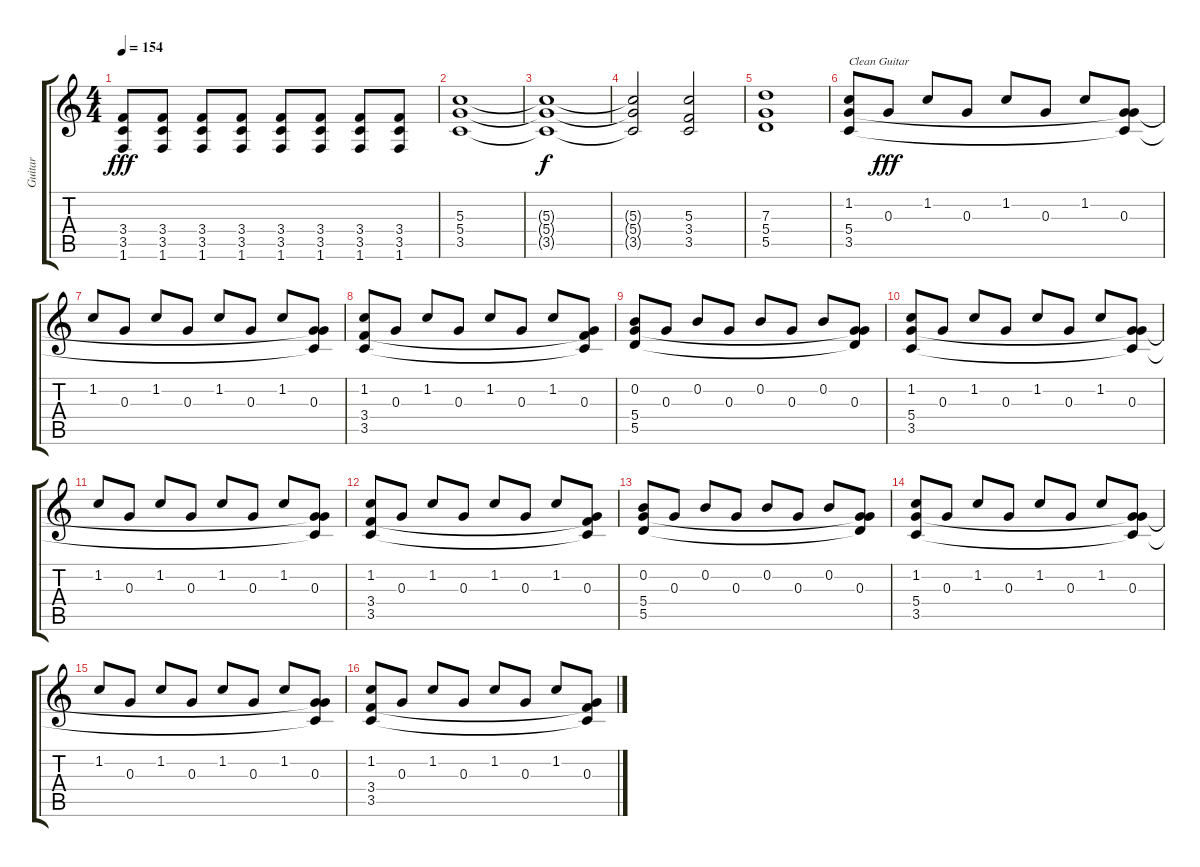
\track ("Guitar" "Guitar") {instrument overdrivenguitar}
\staff {score tabs}
\tuning (E4 B3 G3 D3 A2 E2) {hide}
\ts (4 4)
\tempo 154
\clef g2
\ks c
(3.4 3.5 1.6).8{dy fff} (3.4 3.5 1.6).8 (3.4 3.5 1.6).8 (3.4 3.5 1.6).8 (3.4 3.5 1.6).8 (3.4 3.5 1.6).8 (3.4 3.5 1.6).8 (3.4 3.5 1.6).8 |
(5.3 5.4 3.5).1 |
(5.3{t} 5.4{t} 3.5{t}).1{dy f} |
(5.3{t} 5.4{t} 3.5{t}).2 (5.3 3.4 3.5).2{instrument electricguitarclean} |
(7.3 5.4 5.5).1 |
(1.2 5.4 3.5).8{txt "Clean Guitar" instrument electricguitarclean} 0.3.8{dy fff} 1.2.8 0.3.8 1.2.8 0.3.8 1.2.8 (0.3 5.4{t} 3.5{t}).8 |
1.2.8 0.3.8 1.2.8 0.3.8 1.2.8 0.3.8 1.2.8 (0.3 5.4{t} 3.5{t}).8 |
(1.2 3.4 3.5).8 0.3.8 1.2.8 0.3.8 1.2.8 0.3.8 1.2.8 (0.3 3.4{t} 3.5{t}).8 |
(0.2 5.4 5.5).8 0.3.8 0.2.8 0.3.8 0.2.8 0.3.8 0.2.8 (0.3 5.4{t} 5.5{t}).8 |
(1.2 5.4 3.5).8 0.3.8 1.2.8 0.3.8 1.2.8 0.3.8 1.2.8 (0.3 5.4{t} 3.5{t}).8 |
1.2.8 0.3.8 1.2.8 0.3.8 1.2.8 0.3.8 1.2.8 (0.3 5.4{t} 3.5{t}).8 |
(1.2 3.4 3.5).8 0.3.8 1.2.8 0.3.8 1.2.8 0.3.8 1.2.8 (0.3 3.4{t} 3.5{t}).8 |
(0.2 5.4 5.5).8 0.3.8 0.2.8 0.3.8 0.2.8 0.3.8 0.2.8 (0.3 5.4{t} 5.5{t}).8 |
(1.2 5.4 3.5).8 0.3.8 1.2.8 0.3.8 1.2.8 0.3.8 1.2.8 (0.3 5.4{t} 3.5{t}).8 |
1.2.8 0.3.8 1.2.8 0.3.8 1.2.8 0.3.8 1.2.8 (0.3 5.4{t} 3.5{t}).8 |
(1.2 3.4 3.5).8 0.3.8 1.2.8 0.3.8 1.2.8 0.3.8 1.2.8 (0.3 3.4{t} 3.5{t}).8
